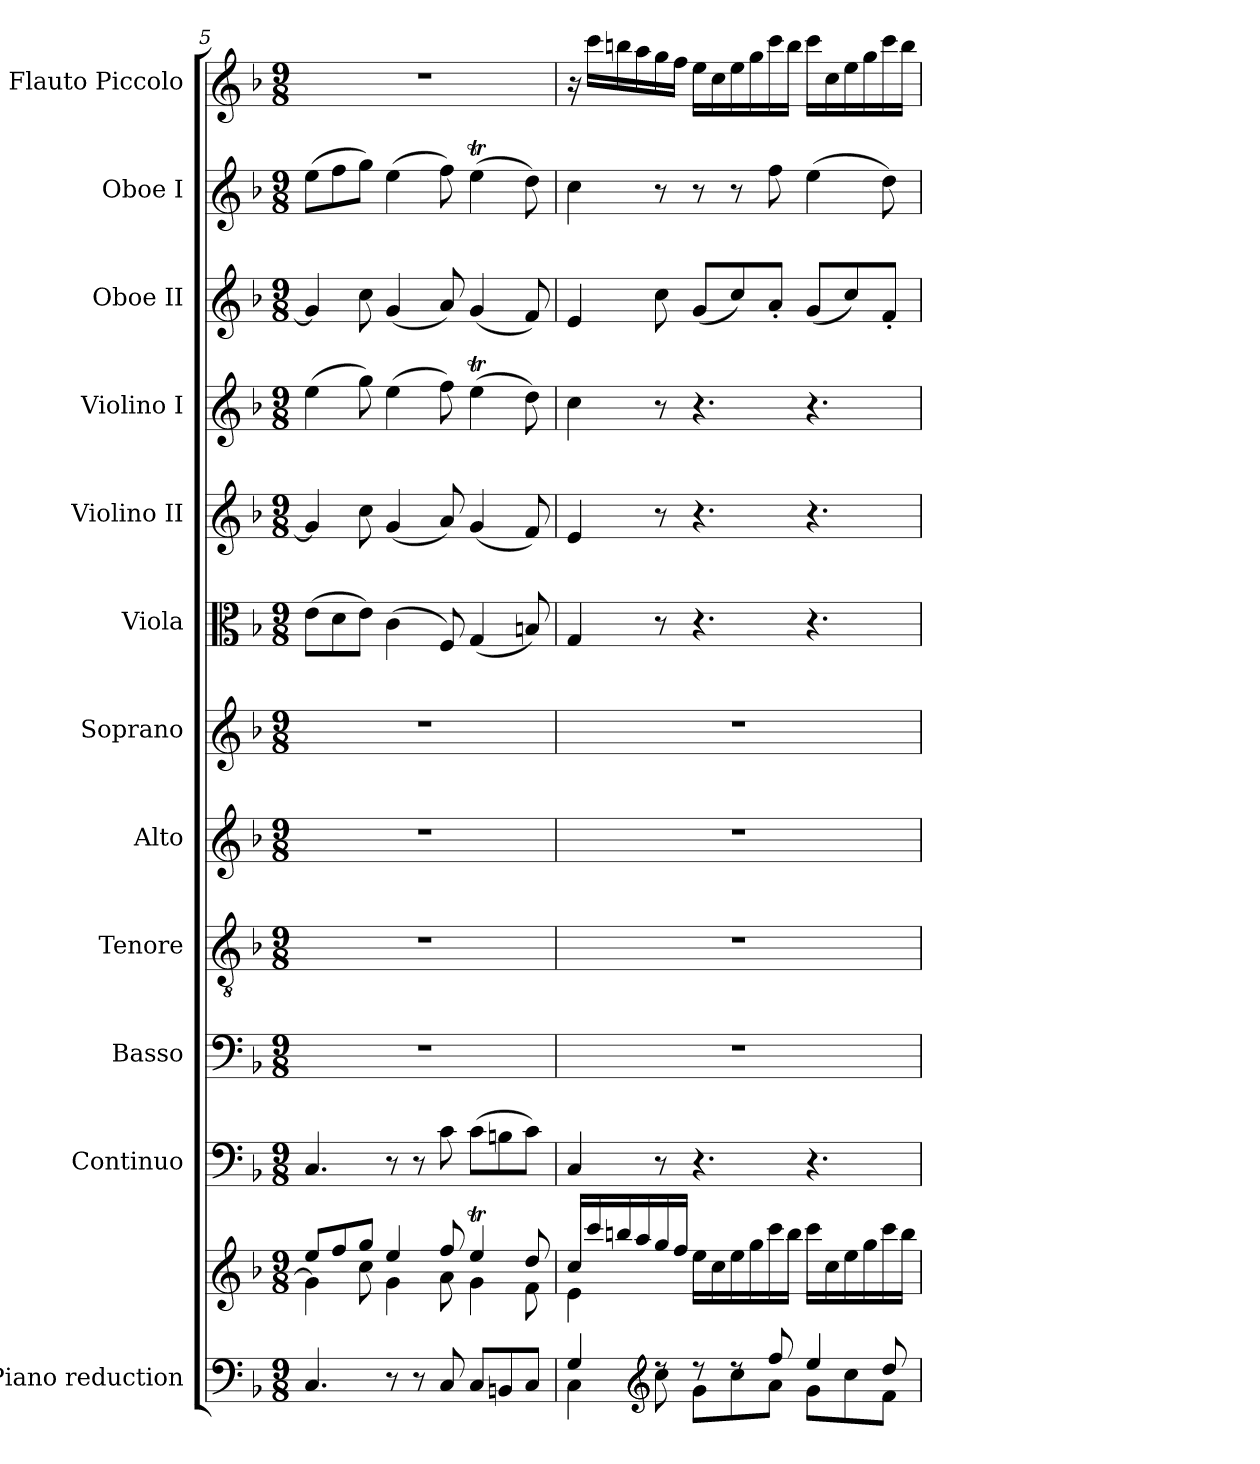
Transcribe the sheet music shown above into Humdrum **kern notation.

**kern	**kern	**kern	**kern	**kern	**kern	**kern	**kern	**kern	**kern	**kern	**kern	**kern
*part12	*part12	*part11	*part10	*part9	*part8	*part7	*part6	*part5	*part4	*part3	*part2	*part1
*staff13	*staff12	*staff11	*staff10	*staff9	*staff8	*staff7	*staff6	*staff5	*staff4	*staff3	*staff2	*staff1
*I"Piano reduction	*	*I"Continuo	*I"Basso	*I"Tenore	*I"Alto	*I"Soprano	*I"Viola	*I"Violino II	*I"Violino I	*I"Oboe II	*I"Oboe I	*I"Flauto Piccolo
*I'Pno	*	*	*	*	*	*	*	*	*	*I'Ob	*I'Ob	*I'Picc
!!LO:PB:g=z
*clefF4	*clefG2	*clefF4	*clefF4	*clefGv2	*clefG2	*clefG2	*clefC3	*clefG2	*clefG2	*clefG2	*clefG2	*clefG2
*	*	*	*	*	*	*	*	*	*	*	*	*ITrd-7c-12
*k[b-]	*k[b-]	*k[b-]	*k[b-]	*k[b-]	*k[b-]	*k[b-]	*k[b-]	*k[b-]	*k[b-]	*k[b-]	*k[b-]	*k[b-]
*M9/8	*M9/8	*M9/8	*M9/8	*M9/8	*M9/8	*M9/8	*M9/8	*M9/8	*M9/8	*M9/8	*M9/8	*M9/8
=5	=5	=5	=5	=5	=5	=5	=5	=5	=5	=5	=5	=5
*	*^	*	*	*	*	*	*	*	*	*	*	*
4.C/	8ee/L	4g\]	4.C/	8%9r	8%9r	8%9r	8%9r	(>8e\L	4g/]	(>4ee\	4g/]	(>8ee\L	8%9r
.	8ff/	.	.	.	.	.	.	8d\	.	.	.	8ff\	.
.	8gg/J	8cc\	.	.	.	.	.	8e\J)	8cc\	8gg\)	8cc\	8gg\J)	.
8r	4ee/	4g\	8r	.	.	.	.	(>4c\	(<4g/	(>4ee\	(<4g/	(>4ee\	.
8r	.	.	8r	.	.	.	.	.	.	.	.	.	.
8C/	8ff/	8a\	8c\	.	.	.	.	8F/)	8a/)	8ff\)	8a/)	8ff\)	.
8C/L	4eet/	4g\	(>8c\L	.	.	.	.	(<4G/	(<4g/	(>4eet\	(<4g/	(>4eet\	.
8BBn/	.	.	8Bn\	.	.	.	.	.	.	.	.	.	.
8C/J	8dd/	8f\	8c\J)	.	.	.	.	8Bn/)	8f/)	8dd\)	8f/)	8dd\)	.
=6	=6	=6	=6	=6	=6	=6	=6	=6	=6	=6	=6	=6	=6
*^	*	*	*	*	*	*	*	*	*	*	*	*	*
4G/	4C\	16cc/LL	4e\	4C/	8%9r	8%9r	8%9r	8%9r	4G/	4e/	4cc\	4e/	4cc\	16r
.	.	16ccc/	.	.	.	.	.	.	.	.	.	.	.	16cccc\LL
.	.	16bbn/	.	.	.	.	.	.	.	.	.	.	.	16bbbn\
.	.	16aa/	.	.	.	.	.	.	.	.	.	.	.	16aaa\
*clefG2	*	*	*	*	*	*	*	*	*	*	*	*	*	*
8rdd	8cc\	16gg/	8ryy	8r	.	.	.	.	8r	8r	8r	8cc\	8r	16ggg\
.	.	16ff/JJ	.	.	.	.	.	.	.	.	.	.	.	16fff\JJ
8rdd	8g\L	16ee\LL	4ryy	4.r	.	.	.	.	4.r	4.r	4.r	(<8g/L	8r	16eee\LL
.	.	16cc\	.	.	.	.	.	.	.	.	.	.	.	16ccc\
8rdd	8cc\	16ee\	.	.	.	.	.	.	.	.	.	8cc/)	8r	16eee\
.	.	16gg\	.	.	.	.	.	.	.	.	.	.	.	16ggg\
8ff/	8a\J	16ccc\	2ryy	.	.	.	.	.	.	.	.	8a'/J	8ff\	16cccc\
.	.	16bb\JJ	.	.	.	.	.	.	.	.	.	.	.	16bbb\JJ
4ee/	8g\L	16ccc\LL	.	4.r	.	.	.	.	4.r	4.r	4.r	(<8g/L	(>4ee\	16cccc\LL
.	.	16cc\	.	.	.	.	.	.	.	.	.	.	.	16ccc\
.	8cc\	16ee\	.	.	.	.	.	.	.	.	.	8cc/)	.	16eee\
.	.	16gg\	.	.	.	.	.	.	.	.	.	.	.	16ggg\
8dd/	8f\J	16ccc\	.	.	.	.	.	.	.	.	.	8f'/J	8dd\)	16cccc\
.	.	16bb\JJ	.	.	.	.	.	.	.	.	.	.	.	16bbb\JJ
*v	*v	*	*	*	*	*	*	*	*	*	*	*	*	*
*	*v	*v	*	*	*	*	*	*	*	*	*	*	*
=	=	=	=	=	=	=	=	=	=	=	=	=
*-	*-	*-	*-	*-	*-	*-	*-	*-	*-	*-	*-	*-
